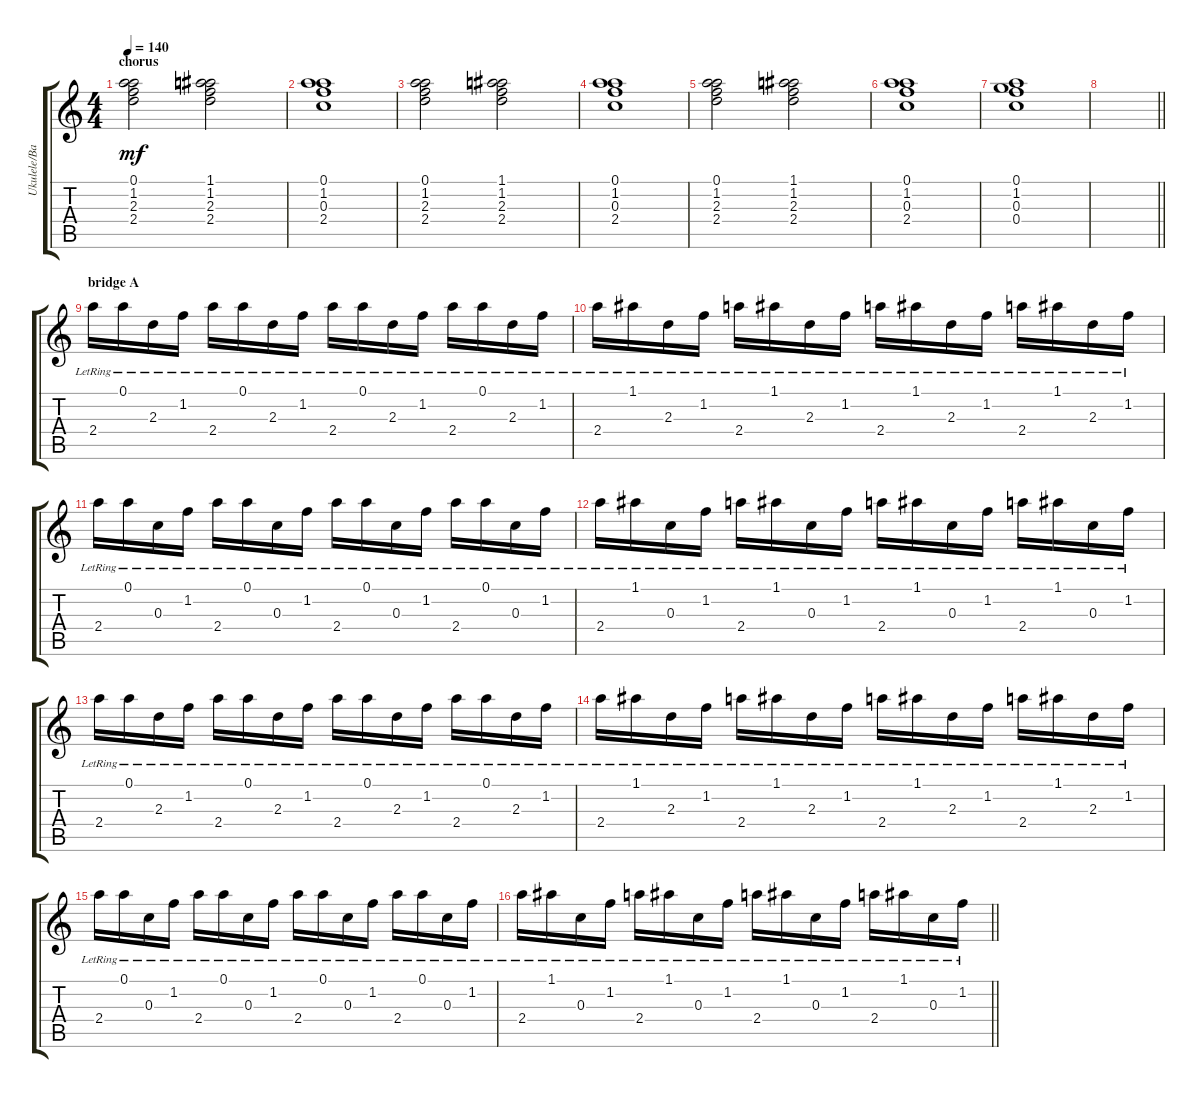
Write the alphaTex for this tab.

\track ("Ukulele/Banjo" "Ukulele/Ba") {instrument acousticguitarnylon}
\staff {score tabs}
\tuning (A4 E4 C4 G4 A2 E2) {hide}
\ts (4 4)
\section ("" "chorus")
\tempo 140
\clef g2
\ks c
(0.1 1.2 2.3 2.4).2{dy mf} (1.1 1.2 2.3 2.4).2 |
(0.1 1.2 0.3 2.4).1 |
(0.1 1.2 2.3 2.4).2 (1.1 1.2 2.3 2.4).2 |
(0.1 1.2 0.3 2.4).1 |
(0.1 1.2 2.3 2.4).2 (1.1 1.2 2.3 2.4).2 |
(0.1 1.2 0.3 2.4).1 |
(0.1 1.2 0.3 0.4).1 |
\barLineRight lightlight
|
\section ("" "bridge A")
2.4{lr}.16 0.1{lr}.16 2.3{lr}.16 1.2{lr}.16 2.4{lr}.16 0.1{lr}.16 2.3{lr}.16 1.2{lr}.16 2.4{lr}.16 0.1{lr}.16 2.3{lr}.16 1.2{lr}.16 2.4{lr}.16 0.1{lr}.16 2.3{lr}.16 1.2{lr}.16 |
2.4{lr}.16 1.1{lr}.16 2.3{lr}.16 1.2{lr}.16 2.4{lr}.16 1.1{lr}.16 2.3{lr}.16 1.2{lr}.16 2.4{lr}.16 1.1{lr}.16 2.3{lr}.16 1.2{lr}.16 2.4{lr}.16 1.1{lr}.16 2.3{lr}.16 1.2{lr}.16 |
2.4{lr}.16 0.1{lr}.16 0.3{lr}.16 1.2{lr}.16 2.4{lr}.16 0.1{lr}.16 0.3{lr}.16 1.2{lr}.16 2.4{lr}.16 0.1{lr}.16 0.3{lr}.16 1.2{lr}.16 2.4{lr}.16 0.1{lr}.16 0.3{lr}.16 1.2{lr}.16 |
2.4{lr}.16 1.1{lr}.16 0.3{lr}.16 1.2{lr}.16 2.4{lr}.16 1.1{lr}.16 0.3{lr}.16 1.2{lr}.16 2.4{lr}.16 1.1{lr}.16 0.3{lr}.16 1.2{lr}.16 2.4{lr}.16 1.1{lr}.16 0.3{lr}.16 1.2{lr}.16 |
2.4{lr}.16 0.1{lr}.16 2.3{lr}.16 1.2{lr}.16 2.4{lr}.16 0.1{lr}.16 2.3{lr}.16 1.2{lr}.16 2.4{lr}.16 0.1{lr}.16 2.3{lr}.16 1.2{lr}.16 2.4{lr}.16 0.1{lr}.16 2.3{lr}.16 1.2{lr}.16 |
2.4{lr}.16 1.1{lr}.16 2.3{lr}.16 1.2{lr}.16 2.4{lr}.16 1.1{lr}.16 2.3{lr}.16 1.2{lr}.16 2.4{lr}.16 1.1{lr}.16 2.3{lr}.16 1.2{lr}.16 2.4{lr}.16 1.1{lr}.16 2.3{lr}.16 1.2{lr}.16 |
2.4{lr}.16 0.1{lr}.16 0.3{lr}.16 1.2{lr}.16 2.4{lr}.16 0.1{lr}.16 0.3{lr}.16 1.2{lr}.16 2.4{lr}.16 0.1{lr}.16 0.3{lr}.16 1.2{lr}.16 2.4{lr}.16 0.1{lr}.16 0.3{lr}.16 1.2{lr}.16 |
\barLineRight lightlight
2.4{lr}.16 1.1{lr}.16 0.3{lr}.16 1.2{lr}.16 2.4{lr}.16 1.1{lr}.16 0.3{lr}.16 1.2{lr}.16 2.4{lr}.16 1.1{lr}.16 0.3{lr}.16 1.2{lr}.16 2.4{lr}.16 1.1{lr}.16 0.3{lr}.16 1.2{lr}.16
